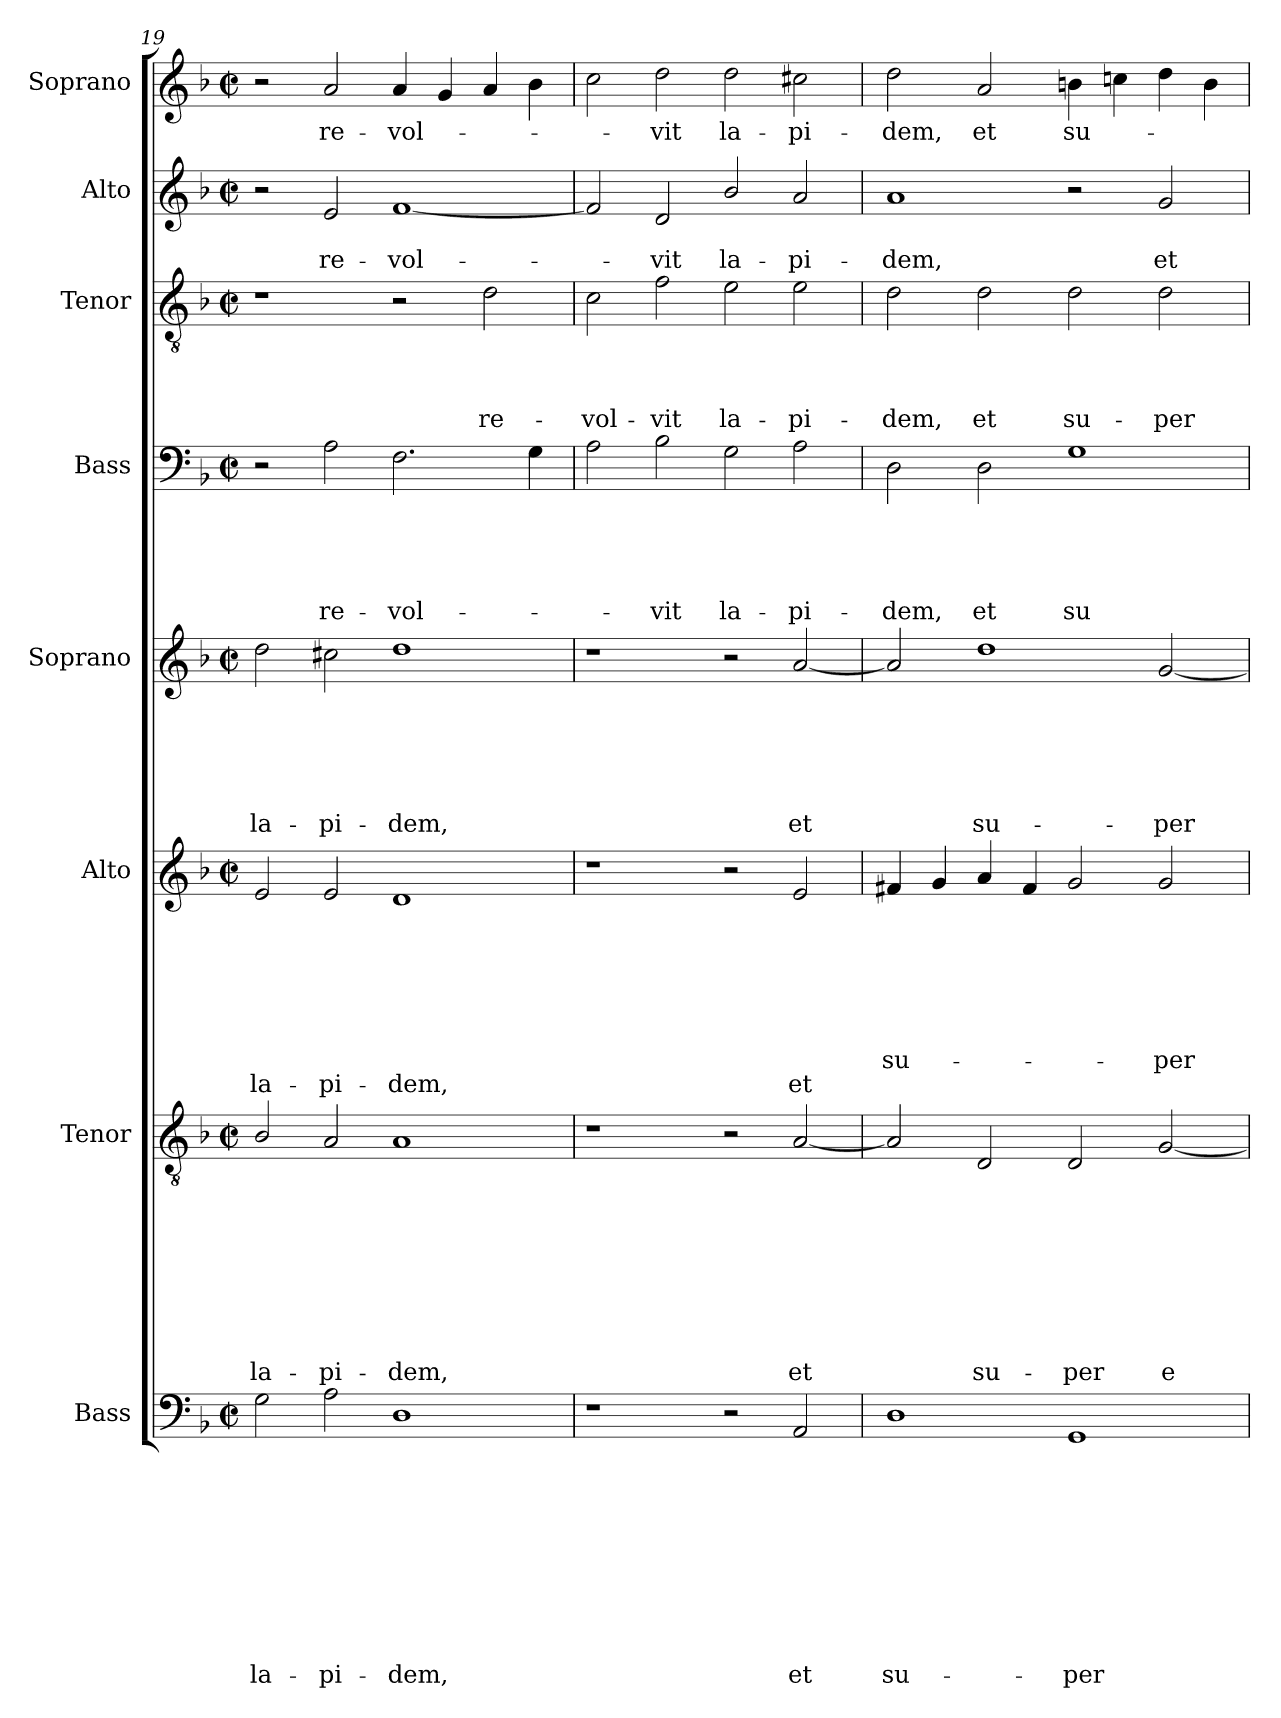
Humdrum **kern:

**kern	**text	**text	**text	**text	**text	**text	**text	**text	**text	**text	**kern	**text	**text	**text	**text	**text	**text	**text	**text	**text	**kern	**text	**text	**text	**text	**text	**text	**text	**text	**kern	**text	**text	**text	**text	**text	**text	**kern	**text	**text	**text	**text	**text	**kern	**text	**text	**text	**text	**kern	**text	**text	**kern	**text
*part8	*part8	*part8	*part8	*part8	*part8	*part8	*part8	*part8	*part8	*part8	*part7	*part7	*part7	*part7	*part7	*part7	*part7	*part7	*part7	*part7	*part6	*part6	*part6	*part6	*part6	*part6	*part6	*part6	*part6	*part5	*part5	*part5	*part5	*part5	*part5	*part5	*part4	*part4	*part4	*part4	*part4	*part4	*part3	*part3	*part3	*part3	*part3	*part2	*part2	*part2	*part1	*part1
*staff8	*staff8	*staff8	*staff8	*staff8	*staff8	*staff8	*staff8	*staff8	*staff8	*staff8	*staff7	*staff7	*staff7	*staff7	*staff7	*staff7	*staff7	*staff7	*staff7	*staff7	*staff6	*staff6	*staff6	*staff6	*staff6	*staff6	*staff6	*staff6	*staff6	*staff5	*staff5	*staff5	*staff5	*staff5	*staff5	*staff5	*staff4	*staff4	*staff4	*staff4	*staff4	*staff4	*staff3	*staff3	*staff3	*staff3	*staff3	*staff2	*staff2	*staff2	*staff1	*staff1
*I"Bass	*	*	*	*	*	*	*	*	*	*	*I"Tenor	*	*	*	*	*	*	*	*	*	*I"Alto	*	*	*	*	*	*	*	*	*I"Soprano	*	*	*	*	*	*	*I"Bass	*	*	*	*	*	*I"Tenor	*	*	*	*	*I"Alto	*	*	*I"Soprano	*
*I'B.	*	*	*	*	*	*	*	*	*	*	*I'T.	*	*	*	*	*	*	*	*	*	*I'A. 2	*	*	*	*	*	*	*	*	*I'S.	*	*	*	*	*	*	*I'B.	*	*	*	*	*	*I'T.	*	*	*	*	*I'A.	*	*	*I'S.	*
*clefF4	*	*	*	*	*	*	*	*	*	*	*clefGv2	*	*	*	*	*	*	*	*	*	*clefG2	*	*	*	*	*	*	*	*	*clefG2	*	*	*	*	*	*	*clefF4	*	*	*	*	*	*clefGv2	*	*	*	*	*clefG2	*	*	*clefG2	*
*k[b-]	*	*	*	*	*	*	*	*	*	*	*k[b-]	*	*	*	*	*	*	*	*	*	*k[b-]	*	*	*	*	*	*	*	*	*k[b-]	*	*	*	*	*	*	*k[b-]	*	*	*	*	*	*k[b-]	*	*	*	*	*k[b-]	*	*	*k[b-]	*
*F:	*	*	*	*	*	*	*	*	*	*	*F:	*	*	*	*	*	*	*	*	*	*F:	*	*	*	*	*	*	*	*	*F:	*	*	*	*	*	*	*F:	*	*	*	*	*	*F:	*	*	*	*	*F:	*	*	*F:	*
*M2/2	*	*	*	*	*	*	*	*	*	*	*M2/2	*	*	*	*	*	*	*	*	*	*M2/2	*	*	*	*	*	*	*	*	*M2/2	*	*	*	*	*	*	*M2/2	*	*	*	*	*	*M2/2	*	*	*	*	*M2/2	*	*	*M2/2	*
*met(c|)	*	*	*	*	*	*	*	*	*	*	*met(c|)	*	*	*	*	*	*	*	*	*	*met(c|)	*	*	*	*	*	*	*	*	*met(c|)	*	*	*	*	*	*	*met(c|)	*	*	*	*	*	*met(c|)	*	*	*	*	*met(c|)	*	*	*met(c|)	*
=19	=19	=19	=19	=19	=19	=19	=19	=19	=19	=19	=19	=19	=19	=19	=19	=19	=19	=19	=19	=19	=19	=19	=19	=19	=19	=19	=19	=19	=19	=19	=19	=19	=19	=19	=19	=19	=19	=19	=19	=19	=19	=19	=19	=19	=19	=19	=19	=19	=19	=19	=19	=19
!	!	!	!	!	!	!	!	!	!	!LO:LY:b	!	!	!	!	!	!	!	!	!	!LO:LY:b	!	!	!	!	!	!	!	!	!LO:LY:b	!	!	!	!	!	!	!LO:LY:b	!	!	!	!	!	!	!	!	!	!	!	!	!	!	!	!
2G\	.	.	.	.	.	.	.	.	.	la-	2B-/	.	.	.	.	.	.	.	.	la-	2e/	.	.	.	.	.	.	.	la-	2dd\	.	.	.	.	.	la-	2r	.	.	.	.	.	1r	.	.	.	.	2r	.	.	2r	.
!	!	!	!	!	!	!	!	!	!	!LO:LY:b	!	!	!	!	!	!	!	!	!	!LO:LY:b	!	!	!	!	!	!	!	!	!LO:LY:b	!	!	!	!	!	!	!LO:LY:b	!	!	!	!	!	!LO:LY:b	!	!	!	!	!	!	!	!LO:LY:b	!	!LO:LY:b
2A\	.	.	.	.	.	.	.	.	.	-pi-	2A/	.	.	.	.	.	.	.	.	-pi-	2e/	.	.	.	.	.	.	.	-pi-	2cc#X\	.	.	.	.	.	-pi-	2A\	.	.	.	.	re-	.	.	.	.	.	2e/	.	re-	2a/	re-
!	!	!	!	!	!	!	!	!	!	!LO:LY:b	!	!	!	!	!	!	!	!	!	!LO:LY:b	!	!	!	!	!	!	!	!	!LO:LY:b	!	!	!	!	!	!	!LO:LY:b	!	!	!	!	!	!LO:LY:b	!	!	!	!	!	!	!	!LO:LY:b	!	!LO:LY:b
1D	.	.	.	.	.	.	.	.	.	-dem,	1A	.	.	.	.	.	.	.	.	-dem,	1d	.	.	.	.	.	.	.	-dem,	1dd	.	.	.	.	.	-dem,	2.F\	.	.	.	.	-vol-	2r	.	.	.	.	[<1f	.	-vol-	4a/	-vol-
.	.	.	.	.	.	.	.	.	.	.	.	.	.	.	.	.	.	.	.	.	.	.	.	.	.	.	.	.	.	.	.	.	.	.	.	.	.	.	.	.	.	.	.	.	.	.	.	.	.	.	4g/	.
!	!	!	!	!	!	!	!	!	!	!	!	!	!	!	!	!	!	!	!	!	!	!	!	!	!	!	!	!	!	!	!	!	!	!	!	!	!	!	!	!	!	!	!	!	!	!	!LO:LY:b	!	!	!	!	!
.	.	.	.	.	.	.	.	.	.	.	.	.	.	.	.	.	.	.	.	.	.	.	.	.	.	.	.	.	.	.	.	.	.	.	.	.	.	.	.	.	.	.	2d\	.	.	.	re-	.	.	.	4a/	.
.	.	.	.	.	.	.	.	.	.	.	.	.	.	.	.	.	.	.	.	.	.	.	.	.	.	.	.	.	.	.	.	.	.	.	.	.	4G\	.	.	.	.	.	.	.	.	.	.	.	.	.	4b-\	.
=20	=20	=20	=20	=20	=20	=20	=20	=20	=20	=20	=20	=20	=20	=20	=20	=20	=20	=20	=20	=20	=20	=20	=20	=20	=20	=20	=20	=20	=20	=20	=20	=20	=20	=20	=20	=20	=20	=20	=20	=20	=20	=20	=20	=20	=20	=20	=20	=20	=20	=20	=20	=20
!	!	!	!	!	!	!	!	!	!	!	!	!	!	!	!	!	!	!	!	!	!	!	!	!	!	!	!	!	!	!	!	!	!	!	!	!	!	!	!	!	!	!	!	!	!	!	!LO:LY:b	!	!	!	!	!
1r	.	.	.	.	.	.	.	.	.	.	1r	.	.	.	.	.	.	.	.	.	1r	.	.	.	.	.	.	.	.	1r	.	.	.	.	.	.	2A\	.	.	.	.	.	2c\	.	.	.	-vol-	2f/]	.	.	2cc\	.
!	!	!	!	!	!	!	!	!	!	!	!	!	!	!	!	!	!	!	!	!	!	!	!	!	!	!	!	!	!	!	!	!	!	!	!	!	!	!	!	!	!	!LO:LY:b	!	!	!	!	!LO:LY:b	!	!	!LO:LY:b	!	!LO:LY:b
.	.	.	.	.	.	.	.	.	.	.	.	.	.	.	.	.	.	.	.	.	.	.	.	.	.	.	.	.	.	.	.	.	.	.	.	.	2B-\	.	.	.	.	-vit	2f\	.	.	.	-vit	2d/	.	-vit	2dd\	-vit
!	!	!	!	!	!	!	!	!	!	!	!	!	!	!	!	!	!	!	!	!	!	!	!	!	!	!	!	!	!	!	!	!	!	!	!	!	!	!	!	!	!	!LO:LY:b	!	!	!	!	!LO:LY:b	!	!	!LO:LY:b	!	!LO:LY:b
2r	.	.	.	.	.	.	.	.	.	.	2r	.	.	.	.	.	.	.	.	.	2r	.	.	.	.	.	.	.	.	2r	.	.	.	.	.	.	2G\	.	.	.	.	la-	2e\	.	.	.	la-	2b-/	.	la-	2dd\	la-
!	!	!	!	!	!	!	!	!	!	!LO:LY:b	!	!	!	!	!	!	!	!	!	!LO:LY:b	!	!	!	!	!	!	!	!	!LO:LY:b	!	!	!	!	!	!	!LO:LY:b	!	!	!	!	!	!LO:LY:b	!	!	!	!	!LO:LY:b	!	!	!LO:LY:b	!	!LO:LY:b
2AA/	.	.	.	.	.	.	.	.	.	et	[>2A/	.	.	.	.	.	.	.	.	et	2e/	.	.	.	.	.	.	.	et	[>2a/	.	.	.	.	.	et	2A\	.	.	.	.	-pi-	2e\	.	.	.	-pi-	2a/	.	-pi-	2cc#X\	-pi-
!!LO:PB:g=z
=21	=21	=21	=21	=21	=21	=21	=21	=21	=21	=21	=21	=21	=21	=21	=21	=21	=21	=21	=21	=21	=21	=21	=21	=21	=21	=21	=21	=21	=21	=21	=21	=21	=21	=21	=21	=21	=21	=21	=21	=21	=21	=21	=21	=21	=21	=21	=21	=21	=21	=21	=21	=21
!	!	!	!	!	!	!	!	!	!	!LO:LY:b	!	!	!	!	!	!	!	!	!	!	!	!	!	!	!	!	!	!LO:LY:b	!	!	!	!	!	!	!	!	!	!	!	!	!	!LO:LY:b	!	!	!	!	!LO:LY:b	!	!	!LO:LY:b	!	!LO:LY:b
1D	.	.	.	.	.	.	.	.	.	su-	2A/]	.	.	.	.	.	.	.	.	.	4f#X/	.	.	.	.	.	.	-su-	.	2a/]	.	.	.	.	.	.	2D\	.	.	.	.	-dem,	2d\	.	.	.	-dem,	1a	.	-dem,	2dd\	-dem,
.	.	.	.	.	.	.	.	.	.	.	.	.	.	.	.	.	.	.	.	.	4g/	.	.	.	.	.	.	.	.	.	.	.	.	.	.	.	.	.	.	.	.	.	.	.	.	.	.	.	.	.	.	.
!	!	!	!	!	!	!	!	!	!	!	!	!	!	!	!	!	!	!	!	!LO:LY:b	!	!	!	!	!	!	!	!	!	!	!	!	!	!	!	!LO:LY:b	!	!	!	!	!	!LO:LY:b	!	!	!	!	!LO:LY:b	!	!	!	!	!LO:LY:b
.	.	.	.	.	.	.	.	.	.	.	2D/	.	.	.	.	.	.	.	.	su-	4a/	.	.	.	.	.	.	.	.	1dd	.	.	.	.	.	su-	2D\	.	.	.	.	et	2d\	.	.	.	et	.	.	.	2a/	et
.	.	.	.	.	.	.	.	.	.	.	.	.	.	.	.	.	.	.	.	.	4f#/	.	.	.	.	.	.	.	.	.	.	.	.	.	.	.	.	.	.	.	.	.	.	.	.	.	.	.	.	.	.	.
!	!	!	!	!	!	!	!	!	!	!LO:LY:b	!	!	!	!	!	!	!	!	!	!LO:LY:b	!	!	!	!	!	!	!	!	!	!	!	!	!	!	!	!	!	!	!	!	!	!LO:LY:b	!	!	!	!	!LO:LY:b	!	!	!	!	!LO:LY:b
1GG	.	.	.	.	.	.	.	.	.	-per	2D/	.	.	.	.	.	.	.	.	-per	2g/	.	.	.	.	.	.	.	.	.	.	.	.	.	.	.	1G	.	.	.	.	su-	2d\	.	.	.	su-	2r	.	.	4bn\	su-
.	.	.	.	.	.	.	.	.	.	.	.	.	.	.	.	.	.	.	.	.	.	.	.	.	.	.	.	.	.	.	.	.	.	.	.	.	.	.	.	.	.	.	.	.	.	.	.	.	.	.	4ccn\	.
!	!	!	!	!	!	!	!	!	!	!	!	!	!	!	!	!	!	!	!	!LO:LY:b:rj	!	!	!	!	!	!	!	!LO:LY:b	!	!	!	!	!	!	!	!LO:LY:b	!	!	!	!	!	!	!	!	!	!	!LO:LY:b	!	!	!LO:LY:b	!	!
.	.	.	.	.	.	.	.	.	.	.	[<2G/	.	.	.	.	.	.	.	.	e-	2g/	.	.	.	.	.	.	-per	.	[<2g/	.	.	.	.	.	-per	.	.	.	.	.	.	2d\	.	.	.	-per	2g/	.	et	4dd\	.
.	.	.	.	.	.	.	.	.	.	.	.	.	.	.	.	.	.	.	.	.	.	.	.	.	.	.	.	.	.	.	.	.	.	.	.	.	.	.	.	.	.	.	.	.	.	.	.	.	.	.	4b\	.
=	=	=	=	=	=	=	=	=	=	=	=	=	=	=	=	=	=	=	=	=	=	=	=	=	=	=	=	=	=	=	=	=	=	=	=	=	=	=	=	=	=	=	=	=	=	=	=	=	=	=	=	=
*-	*-	*-	*-	*-	*-	*-	*-	*-	*-	*-	*-	*-	*-	*-	*-	*-	*-	*-	*-	*-	*-	*-	*-	*-	*-	*-	*-	*-	*-	*-	*-	*-	*-	*-	*-	*-	*-	*-	*-	*-	*-	*-	*-	*-	*-	*-	*-	*-	*-	*-	*-	*-
